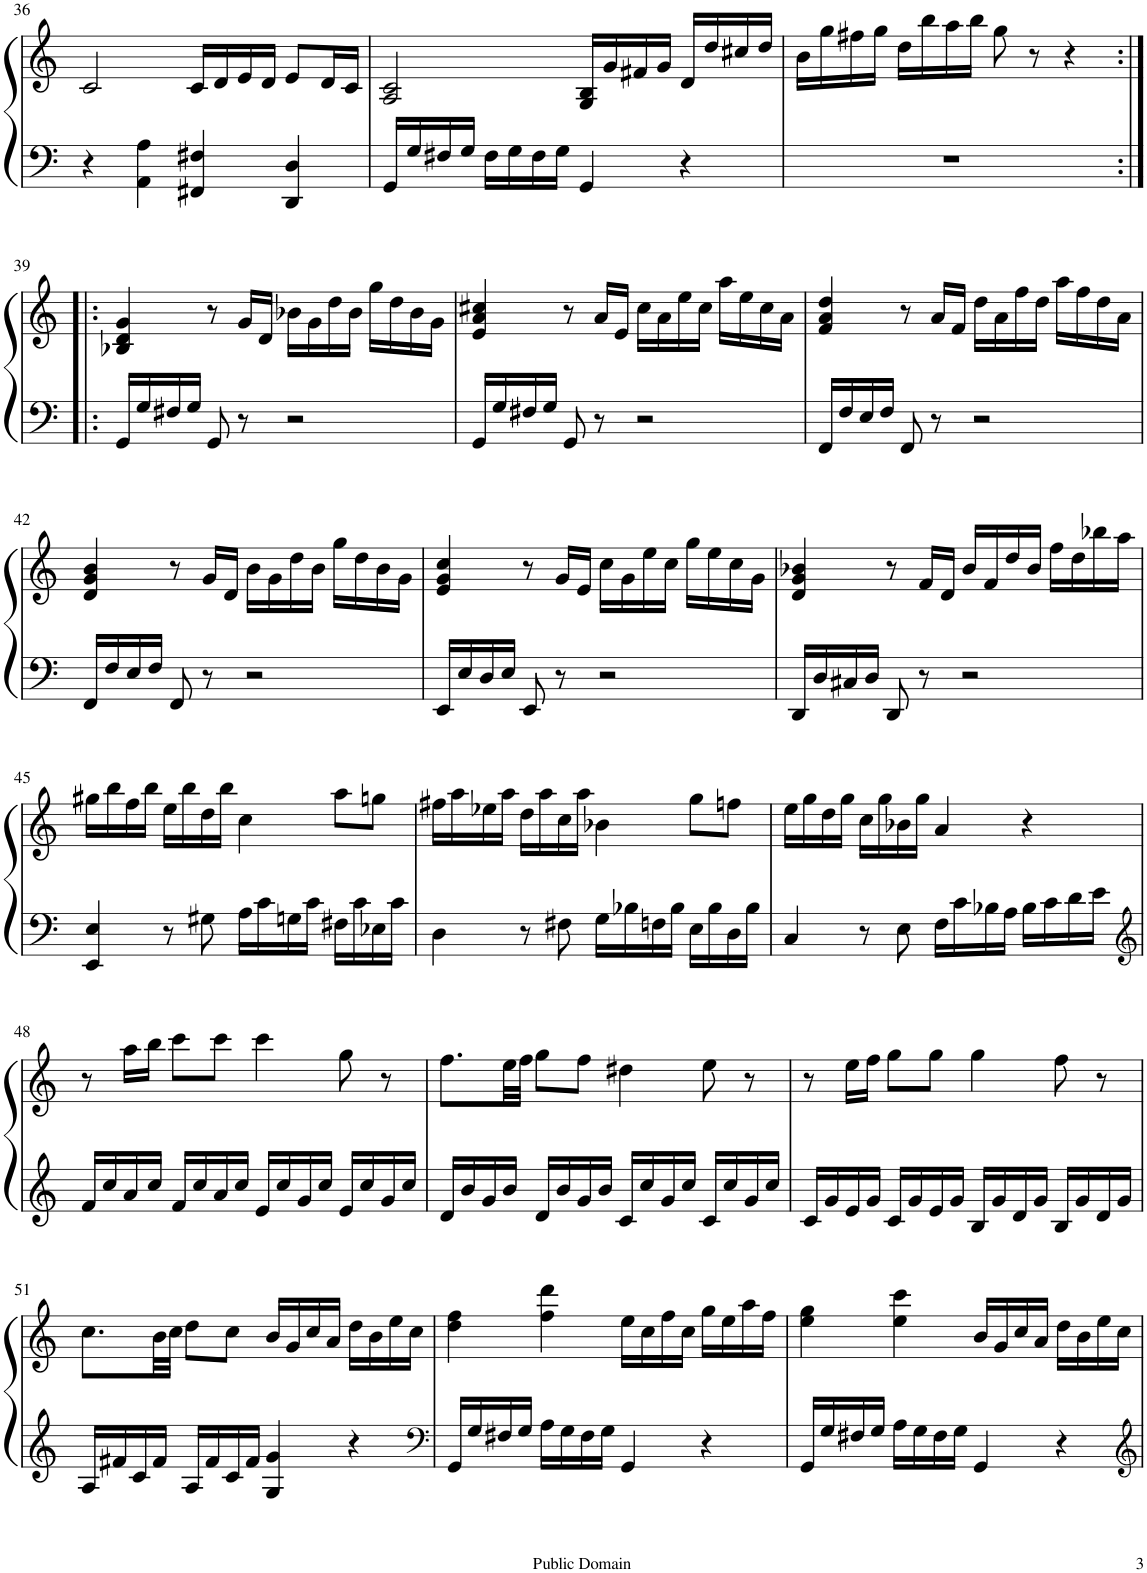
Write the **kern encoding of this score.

**kern	**kern
*part1	*part1
*staff2	*staff1
*I"Piano	*
*I'Pno.	*
!!LO:PB:g=z
*clefG2	*clefG2
*k[]	*k[]
*M4/4	*M4/4
*met(c)	*met(c)
=36	=36
4r	2c/
4AA\ 4A\	.
4FF#X/ 4F#X/	16c/LL
.	16d/
.	16e/
.	16d/JJ
4DD/ 4D/	8e/L
.	16d/L
.	16c/JJ
=37	=37
16GG/LL	2A/ 2c/
16G/	.
16F#X/	.
16G/JJ	.
16F#\LL	.
16G\	.
16F#\	.
16G\JJ	.
4GG/	16G/ 16B/LL
.	16g/
.	16f#X/
.	16g/JJ
4r	16d/LL
.	16dd/
.	16cc#X/
.	16dd/JJ
=38	=38
1r	16b\LL
.	16gg\
.	16ff#X\
.	16gg\JJ
.	16dd\LL
.	16bb\
.	16aa\
.	16bb\JJ
.	8gg\
.	8r
.	4r
!!LO:LB:g=z
=39:|!|:	=39:|!|:
16GG/LL	4B-X/ 4d/ 4g/
16G/	.
16F#X/	.
16G/JJ	.
8GG/	8r
8r	16g/LL
.	16d/JJ
2r	16b-X\LL
.	16g\
.	16dd\
.	16b-\JJ
.	16gg\LL
.	16dd\
.	16b-\
.	16g\JJ
=40	=40
16GG/LL	4e/ 4a/ 4cc#X/
16G/	.
16F#X/	.
16G/JJ	.
8GG/	8r
8r	16a/LL
.	16e/JJ
2r	16cc#\LL
.	16a\
.	16ee\
.	16cc#\JJ
.	16aa\LL
.	16ee\
.	16cc#\
.	16a\JJ
=41	=41
16FF/LL	4f/ 4a/ 4dd/
16F/	.
16E/	.
16F/JJ	.
8FF/	8r
8r	16a/LL
.	16f/JJ
2r	16dd\LL
.	16a\
.	16ff\
.	16dd\JJ
.	16aa\LL
.	16ff\
.	16dd\
.	16a\JJ
!!LO:LB:g=z
=42	=42
16FF/LL	4d/ 4g/ 4b/
16F/	.
16E/	.
16F/JJ	.
8FF/	8r
8r	16g/LL
.	16d/JJ
2r	16b\LL
.	16g\
.	16dd\
.	16b\JJ
.	16gg\LL
.	16dd\
.	16b\
.	16g\JJ
=43	=43
16EE/LL	4e/ 4g/ 4cc/
16E/	.
16D/	.
16E/JJ	.
8EE/	8r
8r	16g/LL
.	16e/JJ
2r	16cc\LL
.	16g\
.	16ee\
.	16cc\JJ
.	16gg\LL
.	16ee\
.	16cc\
.	16g\JJ
=44	=44
16DD/LL	4d/ 4g/ 4b-X/
16D/	.
16C#X/	.
16D/JJ	.
8DD/	8r
8r	16f/LL
.	16d/JJ
2r	16b-/LL
.	16f/
.	16dd/
.	16b-/JJ
.	16ff\LL
.	16dd\
.	16bb-X\
.	16aa\JJ
!!LO:LB:g=z
=45	=45
4EE/ 4E/	16gg#X\LL
.	16bb\
.	16ff\
.	16bb\JJ
8r	16ee\LL
.	16bb\
8G#X\	16dd\
.	16bb\JJ
16A\LL	4cc\
16c\	.
16Gn\	.
16c\JJ	.
16F#X\LL	8aa\L
16c\	.
16E-X\	8ggn\J
16c\JJ	.
=46	=46
4D\	16ff#X\LL
.	16aa\
.	16ee-X\
.	16aa\JJ
8r	16dd\LL
.	16aa\
8F#X\	16cc\
.	16aa\JJ
16G\LL	4b-X\
16B-X\	.
16Fn\	.
16B-\JJ	.
16E\LL	8gg\L
16B-\	.
16D\	8ffn\J
16B-\JJ	.
=47	=47
4C/	16ee\LL
.	16gg\
.	16dd\
.	16gg\JJ
8r	16cc\LL
.	16gg\
8E\	16b-X\
.	16gg\JJ
16F\LL	4a/
16c\	.
16B-X\	.
16A\JJ	.
16B-\LL	4r
16c\	.
16d\	.
16e\JJ	.
!!LO:LB:g=z
=48	=48
*clefG2	*
16f/LL	8r
16cc/	.
16a/	16aa\LL
16cc/JJ	16bb\JJ
16f/LL	8ccc\L
16cc/	.
16a/	8ccc\J
16cc/JJ	.
16e/LL	4ccc\
16cc/	.
16g/	.
16cc/JJ	.
16e/LL	8gg\
16cc/	.
16g/	8r
16cc/JJ	.
=49	=49
16d/LL	8.ff\L
16b/	.
16g/	.
16b/JJ	32ee\LL
.	32ff\JJJ
16d/LL	8gg\L
16b/	.
16g/	8ff\J
16b/JJ	.
16c/LL	4dd#X\
16cc/	.
16g/	.
16cc/JJ	.
16c/LL	8ee\
16cc/	.
16g/	8r
16cc/JJ	.
=50	=50
16c/LL	8r
16g/	.
16e/	16ee\LL
16g/JJ	16ff\JJ
16c/LL	8gg\L
16g/	.
16e/	8gg\J
16g/JJ	.
16B/LL	4gg\
16g/	.
16d/	.
16g/JJ	.
16B/LL	8ff\
16g/	.
16d/	8r
16g/JJ	.
!!LO:LB:g=z
=51	=51
16A/LL	8.cc\L
16f#X/	.
16c/	.
16f#/JJ	32b\LL
.	32cc\JJJ
16A/LL	8dd\L
16f#/	.
16c/	8cc\J
16f#/JJ	.
4G/ 4g/	16b/LL
.	16g/
.	16cc/
.	16a/JJ
4r	16dd\LL
.	16b\
.	16ee\
.	16cc\JJ
=52	=52
*clefF4	*
16GG/LL	4dd\ 4ff\
16G/	.
16F#X/	.
16G/JJ	.
16A\LL	4ff\ 4ddd\
16G\	.
16F#\	.
16G\JJ	.
4GG/	16ee\LL
.	16cc\
.	16ff\
.	16cc\JJ
4r	16gg\LL
.	16ee\
.	16aa\
.	16ff\JJ
=53	=53
16GG/LL	4ee\ 4gg\
16G/	.
16F#X/	.
16G/JJ	.
16A\LL	4ee\ 4ccc\
16G\	.
16F#\	.
16G\JJ	.
4GG/	16b/LL
.	16g/
.	16cc/
.	16a/JJ
4r	16dd\LL
.	16b\
.	16ee\
.	16cc\JJ
=	=
*-	*-
